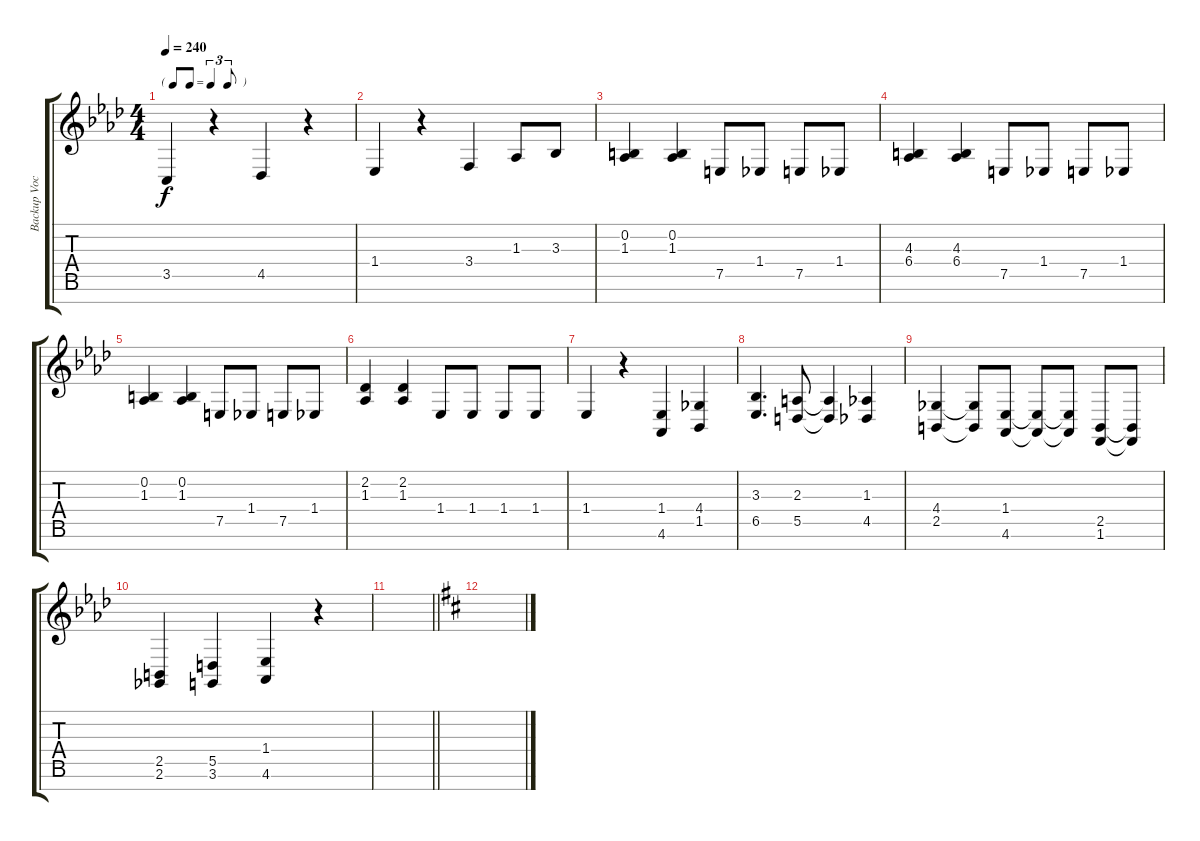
\track ("Backup Vocals" "Backup Voc") {instrument altosax}
\staff {score tabs}
\tuning (E4 B3 G3 D3 A2 E2 B1) {hide}
\ts (4 4)
\tf triplet8th
\tempo 240
\clef g2
\ks ab
3.5.4{dy f} r.4 4.5.4 r.4 |
1.4.4 r.4 3.4.4 1.3.8 3.3.8 |
(0.2 1.3).4 (0.2 1.3).4 7.5.8 1.4.8 7.5.8 1.4.8 |
(4.3 6.4).4 (4.3 6.4).4 7.5.8 1.4.8 7.5.8 1.4.8 |
(0.2 1.3).4 (0.2 1.3).4 7.5.8 1.4.8 7.5.8 1.4.8 |
(2.2 1.3).4 (2.2 1.3).4 1.4.8 1.4.8 1.4.8 1.4.8 |
1.4.4 r.4 (1.4 4.6).4 (4.4 1.5).4 |
(3.3 6.5).4{d} (2.3 5.5).8 (2.3{t} 5.5{t}).4 (1.3 4.5).4 |
(4.4 2.5).4 (4.4{t} 2.5{t}).8 (1.4 4.6).8 (1.4{t} 4.6{t}).8 (1.4{t} 4.6{t}).8 (2.5 1.6).8 (2.5{t} 1.6{t}).8 |
(2.5 2.6).4 (5.5 3.6).4 (1.4 4.6).4 r.4 |
\barLineRight lightlight
|
\ks d
